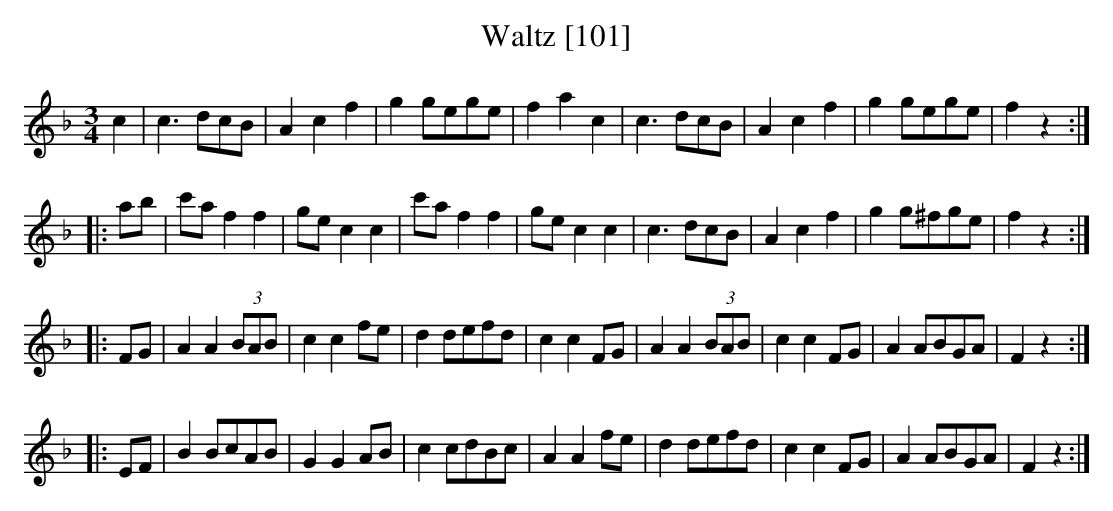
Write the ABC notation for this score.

X:1
T:Waltz [101]
M:3/4
L:1/8
K:F
c2|c3 dcB|A2c2f2|g2 gege|f2a2c2|c3 dcB|A2c2f2|g2 gege|f2z2:|
|:ab|c'a f2f2|ge c2c2|c'a f2f2|ge c2c2|c3 dcB|A2c2f2|g2 g^fge|f2z2:|
|:FG|A2A2 (3BAB|c2c2 fe|d2 defd|c2c2 FG|A2 A2 (3BAB|c2c2 FG|A2 ABGA|F2z2:|
|:EF|B2 BcAB|G2G2 AB|c2 cdBc|A2A2 fe|d2 defd|c2c2 FG|A2 ABGA|F2z2:|
